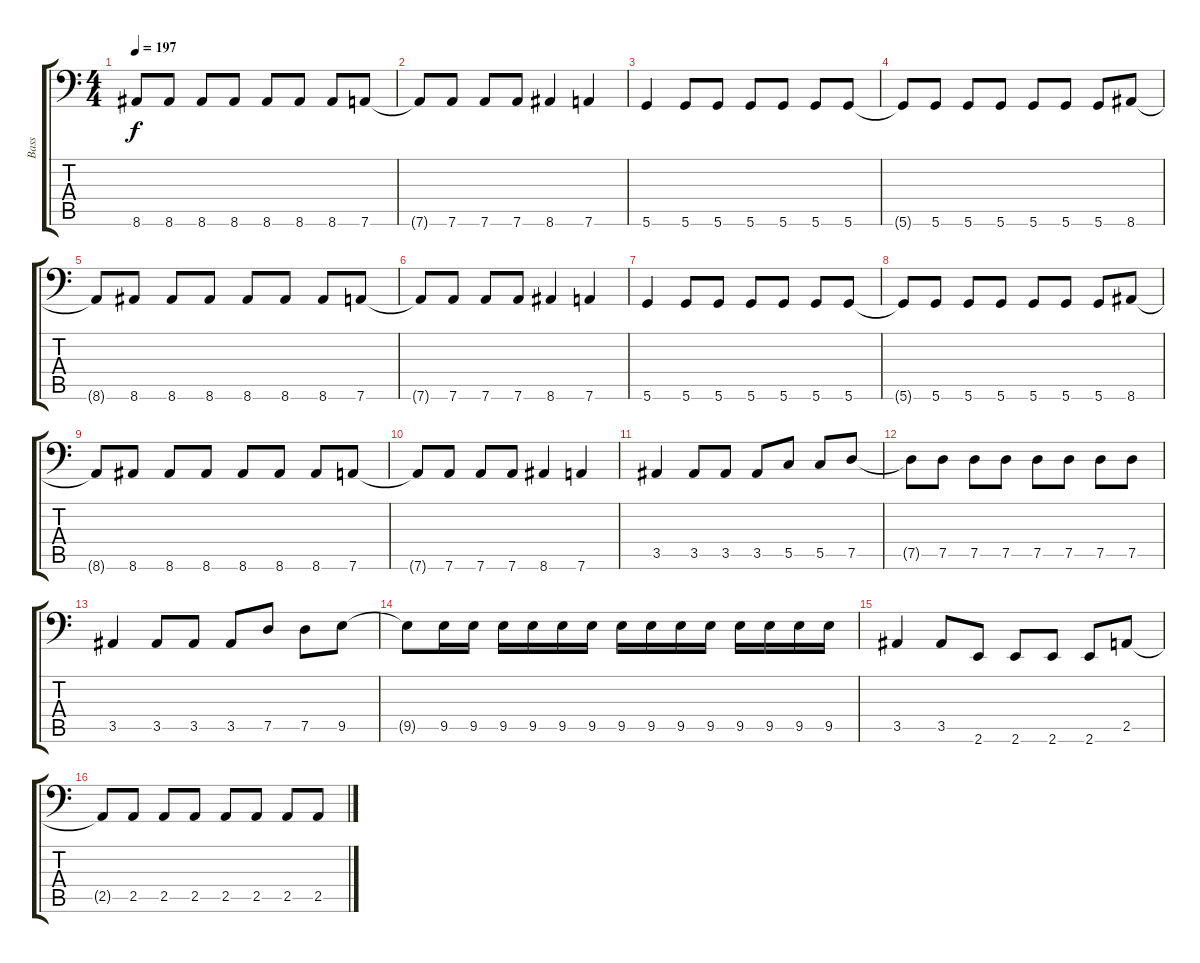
\track ("Bass" "Bass") {instrument electricbasspick}
\staff {score tabs}
\tuning (D3 A2 F2 C2 G1 D1) {hide}
\ts (4 4)
\tempo 197
\clef f4
\ks c
8.6{t}.8{dy f} 8.6.8 8.6.8 8.6.8 8.6.8 8.6.8 8.6.8 7.6.8 |
7.6{t}.8 7.6.8 7.6.8 7.6.8 8.6.4 7.6.4 |
5.6.4 5.6.8 5.6.8 5.6.8 5.6.8 5.6.8 5.6.8 |
5.6{t}.8 5.6.8 5.6.8 5.6.8 5.6.8 5.6.8 5.6.8 8.6.8 |
8.6{t}.8 8.6.8 8.6.8 8.6.8 8.6.8 8.6.8 8.6.8 7.6.8 |
7.6{t}.8 7.6.8 7.6.8 7.6.8 8.6.4 7.6.4 |
5.6.4 5.6.8 5.6.8 5.6.8 5.6.8 5.6.8 5.6.8 |
5.6{t}.8 5.6.8 5.6.8 5.6.8 5.6.8 5.6.8 5.6.8 8.6.8 |
8.6{t}.8 8.6.8 8.6.8 8.6.8 8.6.8 8.6.8 8.6.8 7.6.8 |
7.6{t}.8 7.6.8 7.6.8 7.6.8 8.6.4 7.6.4 |
3.5.4 3.5.8 3.5.8 3.5.8 5.5.8 5.5.8 7.5.8 |
7.5{t}.8 7.5.8 7.5.8 7.5.8 7.5.8 7.5.8 7.5.8 7.5.8 |
3.5.4 3.5.8 3.5.8 3.5.8 7.5.8 7.5.8 9.5.8 |
9.5{t}.8 9.5.16 9.5.16 9.5.16 9.5.16 9.5.16 9.5.16 9.5.16 9.5.16 9.5.16 9.5.16 9.5.16 9.5.16 9.5.16 9.5.16 |
3.5.4 3.5.8 2.6.8 2.6.8 2.6.8 2.6.8 2.5.8 |
2.5{t}.8 2.5.8 2.5.8 2.5.8 2.5.8 2.5.8 2.5.8 2.5.8
